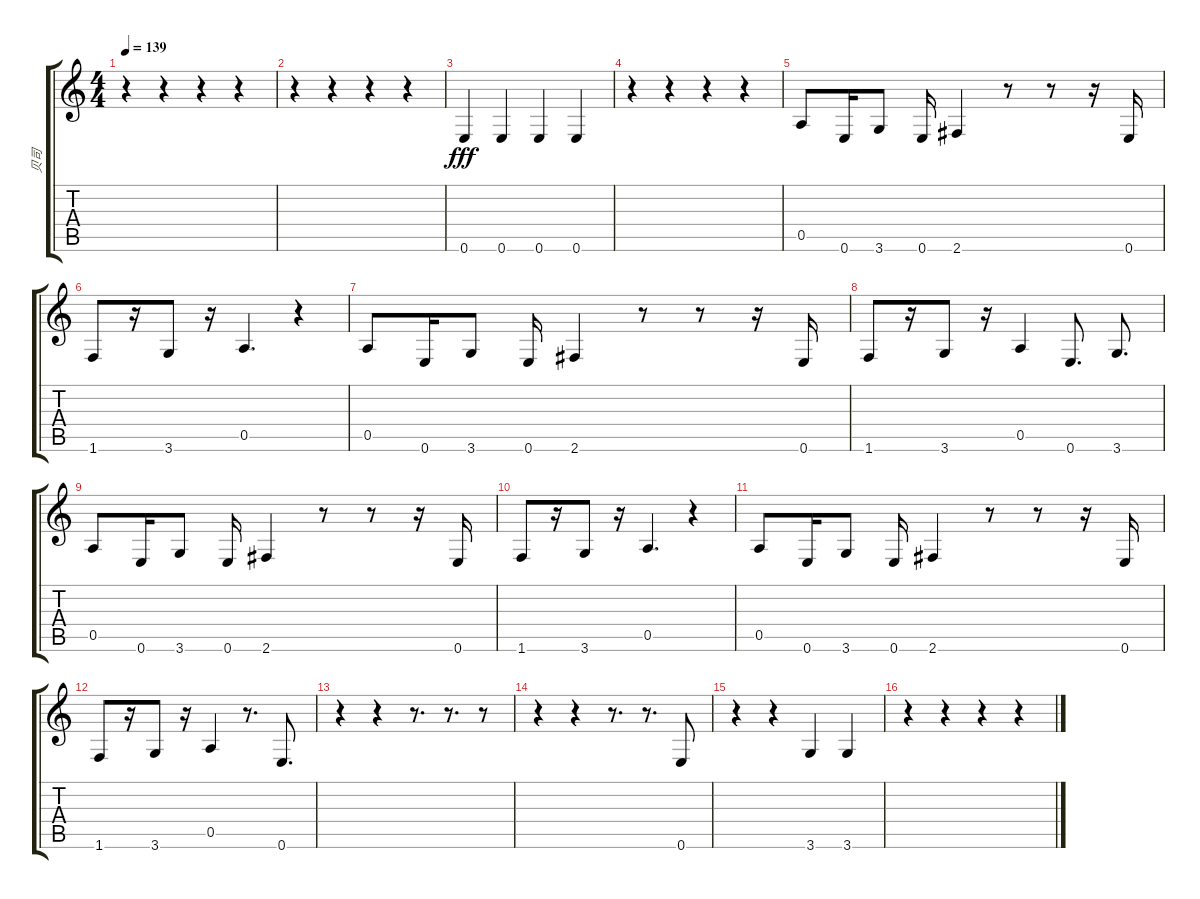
\track ("贝司" "贝司") {instrument electricbassfinger}
\staff {score tabs}
\tuning (E4 B3 G3 D3 A2 E2) {hide}
\ts (4 4)
\tempo 139
\clef g2
\ks c
r.4{dy fff} r.4 r.4 r.4 |
r.4 r.4 r.4 r.4 |
0.6.4 0.6.4 0.6.4 0.6.4 |
r.4 r.4 r.4 r.4 |
0.5.8 0.6.16 3.6.8 0.6.16 2.6.4 r.8 r.8 r.16 0.6.16 |
1.6.8 r.16 3.6.8 r.16 0.5.4{d} r.4 |
0.5.8 0.6.16 3.6.8 0.6.16 2.6.4 r.8 r.8 r.16 0.6.16 |
1.6.8 r.16 3.6.8 r.16 0.5.4 0.6.8{d} 3.6.8{d} |
0.5.8 0.6.16 3.6.8 0.6.16 2.6.4 r.8 r.8 r.16 0.6.16 |
1.6.8 r.16 3.6.8 r.16 0.5.4{d} r.4 |
0.5.8 0.6.16 3.6.8 0.6.16 2.6.4 r.8 r.8 r.16 0.6.16 |
1.6.8 r.16 3.6.8 r.16 0.5.4 r.8{d} 0.6.8{d} |
r.4 r.4 r.8{d} r.8{d} r.8 |
r.4 r.4 r.8{d} r.8{d} 0.6.8 |
r.4 r.4 3.6.4 3.6.4 |
r.4 r.4 r.4 r.4
